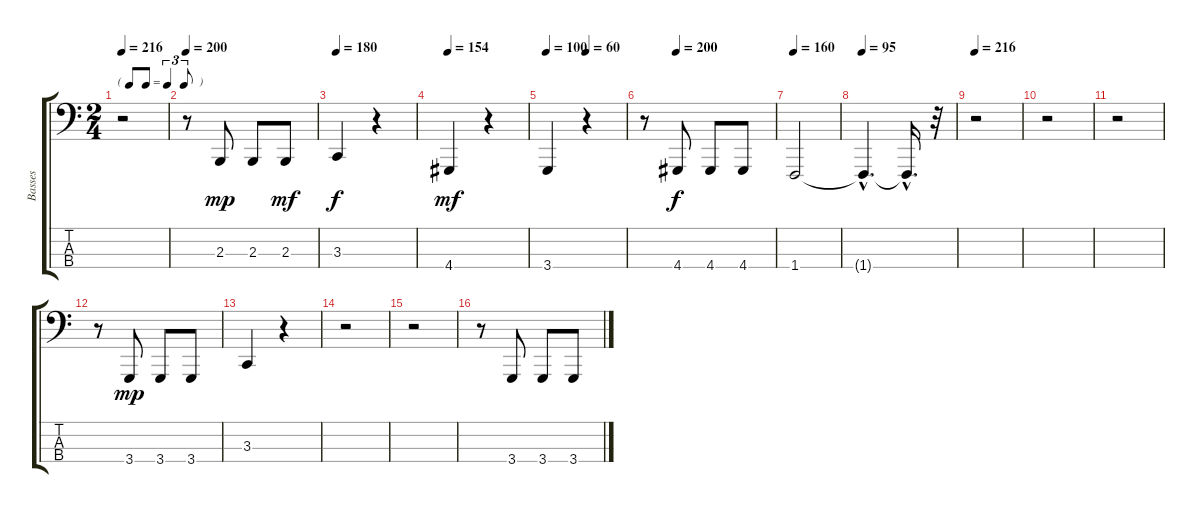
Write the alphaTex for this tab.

\track ("Basses" "Basses") {instrument stringensemble1}
\staff {score tabs}
\tuning (G2 D2 A1 E1) {hide}
\ts (2 4)
\tf triplet8th
\tempo 216
\clef f4
\ks c
r.2{dy mp} |
\tempo 200
r.8 2.3.8 2.3.8 2.3.8{dy mf} |
\tempo 180
3.3.4{dy f} r.4 |
\tempo 154
4.4.4{dy mf} r.4 |
\tempo 100
\tempo (60 0.5)
3.4.4 r.4 |
\tempo (200 0.25)
r.8 4.4.8{dy f} 4.4.8 4.4.8 |
\tempo 160
1.4.2 |
\tempo 95
1.4{hac t}.4{d} 1.4{hac t}.16{d} r.32 |
\tempo 216
r.2 |
r.2 |
r.2 |
r.8 3.4.8{dy mp} 3.4.8 3.4.8 |
3.3.4 r.4 |
r.2 |
r.2 |
r.8 3.4.8 3.4.8 3.4.8
